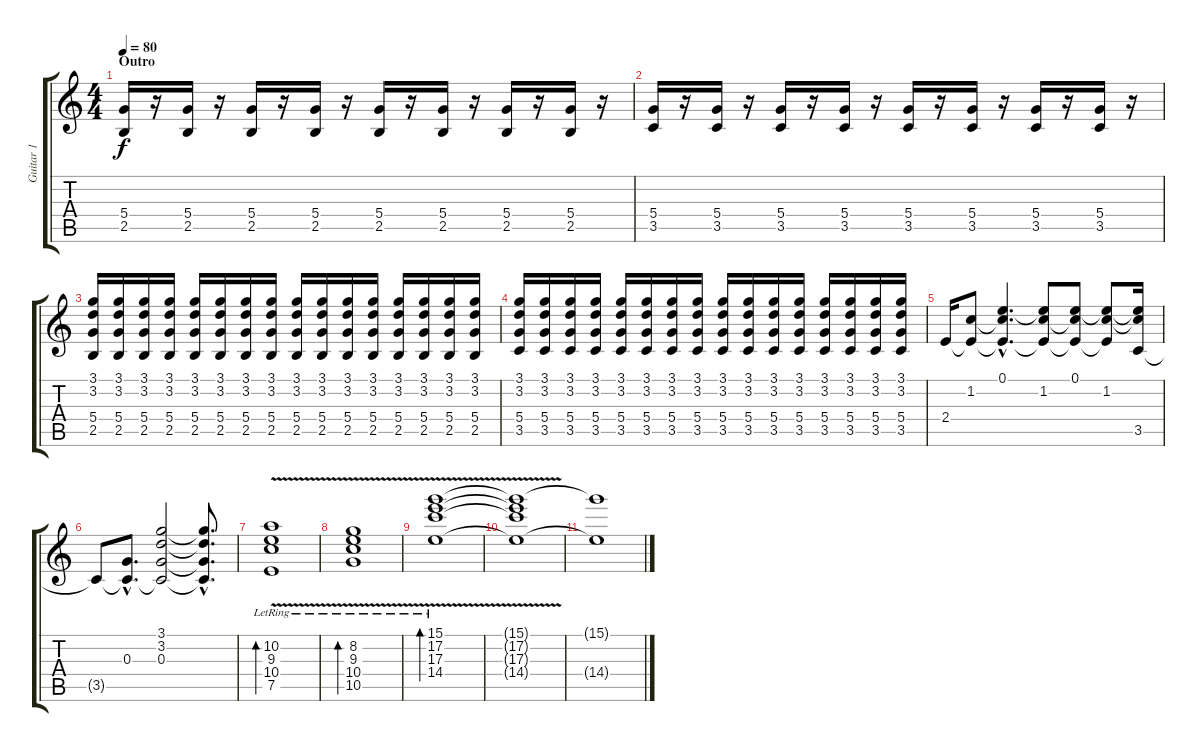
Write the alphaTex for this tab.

\track ("Guitar 1" "Guitar 1") {instrument distortionguitar}
\staff {score tabs}
\tuning (E4 B3 G3 D3 A2 E2) {hide}
\ts (4 4)
\section ("" "Outro")
\tempo 80
\clef g2
\ks c
(5.4 2.5).16{dy f} r.16 (5.4 2.5).16 r.16 (5.4 2.5).16 r.16 (5.4 2.5).16 r.16 (5.4 2.5).16 r.16 (5.4 2.5).16 r.16 (5.4 2.5).16 r.16 (5.4 2.5).16 r.16 |
(5.4 3.5).16 r.16 (5.4 3.5).16 r.16 (5.4 3.5).16 r.16 (5.4 3.5).16 r.16 (5.4 3.5).16 r.16 (5.4 3.5).16 r.16 (5.4 3.5).16 r.16 (5.4 3.5).16 r.16 |
(3.1 3.2 5.4 2.5).16 (3.1 3.2 5.4 2.5).16 (3.1 3.2 5.4 2.5).16 (3.1 3.2 5.4 2.5).16 (3.1 3.2 5.4 2.5).16 (3.1 3.2 5.4 2.5).16 (3.1 3.2 5.4 2.5).16 (3.1 3.2 5.4 2.5).16 (3.1 3.2 5.4 2.5).16 (3.1 3.2 5.4 2.5).16 (3.1 3.2 5.4 2.5).16 (3.1 3.2 5.4 2.5).16 (3.1 3.2 5.4 2.5).16 (3.1 3.2 5.4 2.5).16 (3.1 3.2 5.4 2.5).16 (3.1 3.2 5.4 2.5).16 |
(3.1 3.2 5.4 3.5).16 (3.1 3.2 5.4 3.5).16 (3.1 3.2 5.4 3.5).16 (3.1 3.2 5.4 3.5).16 (3.1 3.2 5.4 3.5).16 (3.1 3.2 5.4 3.5).16 (3.1 3.2 5.4 3.5).16 (3.1 3.2 5.4 3.5).16 (3.1 3.2 5.4 3.5).16 (3.1 3.2 5.4 3.5).16 (3.1 3.2 5.4 3.5).16 (3.1 3.2 5.4 3.5).16 (3.1 3.2 5.4 3.5).16 (3.1 3.2 5.4 3.5).16 (3.1 3.2 5.4 3.5).16 (3.1 3.2 5.4 3.5).16 |
2.4.16{instrument acousticguitarnylon} (1.2 2.4{t}).8 (0.1{hac} 1.2{hac t} 2.4{hac t}).4{d} (0.1{t} 1.2 2.4{t}).8 (0.1 1.2{t} 2.4{t}).8 (0.1{t} 1.2 2.4{t}).8 (0.1{t} 1.2{t} 3.5).16 |
3.5{t}.8 (0.3{hac} 3.5{hac t}).8{d} (3.1 3.2 0.3 3.5{t}).2 (3.1{hac t} 3.2{hac t} 0.3{hac t} 3.5{hac t}).8{d} |
(10.2{v lr} 9.3{v lr} 10.4{v lr} 7.5{v}).1{bd 240 volume 10 instrument electricguitarjazz} |
(8.2{v lr} 9.3{v lr} 10.4{v lr} 10.5{v}).1{bd 240 volume 8} |
(15.1{v lr} 17.2{v lr} 17.3{v lr} 14.4).1{bd 240 volume 0} |
(15.1{t} 17.2{t} 17.3{t} 14.4{t}).1 |
(15.1{t} 14.4{t}).1
